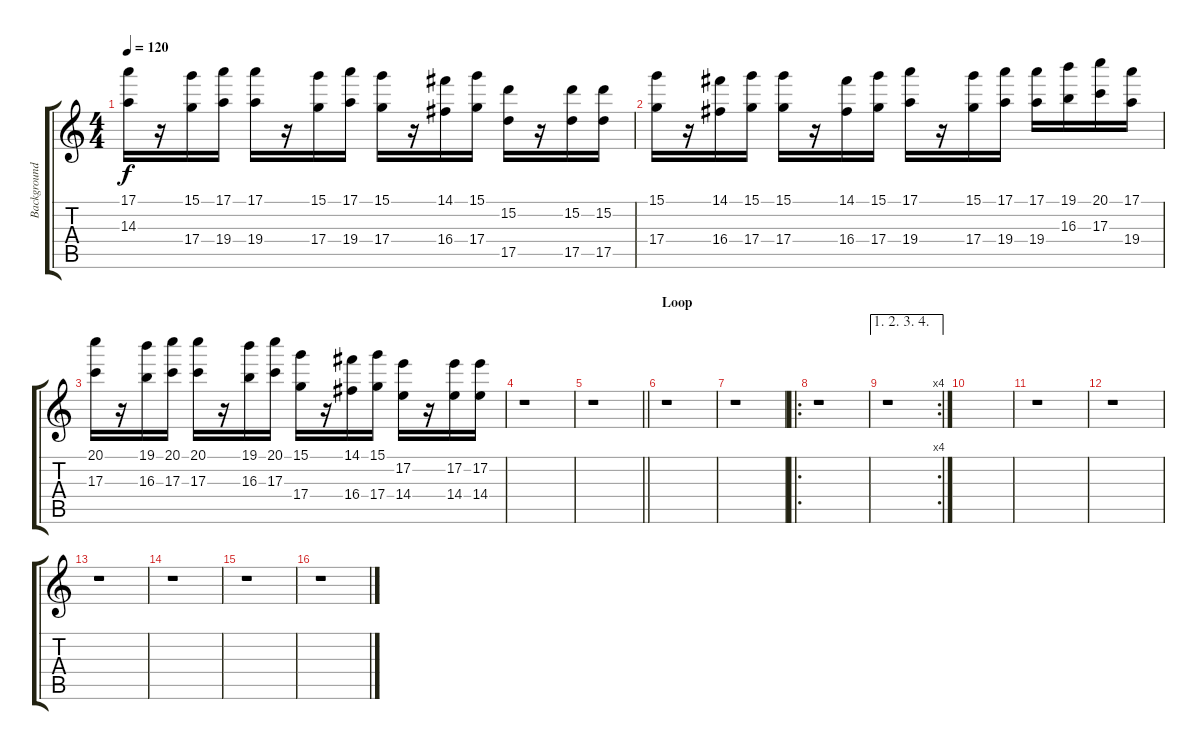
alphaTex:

\track ("Background" "Background") {instrument pad1newage}
\staff {score tabs}
\tuning (E5 B4 G4 D4 A3 E3) {hide}
\ts (4 4)
\tempo 120
\clef g2
\ks c
(17.1 14.3).16{dy f} r.16 (15.1 17.4).16 (17.1 19.4).16 (17.1 19.4).16 r.16 (15.1 17.4).16 (17.1 19.4).16 (15.1 17.4).16 r.16 (14.1 16.4).16 (15.1 17.4).16 (15.2 17.5).16 r.16 (15.2 17.5).16 (15.2 17.5).16 |
(15.1 17.4).16 r.16 (14.1 16.4).16 (15.1 17.4).16 (15.1 17.4).16 r.16 (14.1 16.4).16 (15.1 17.4).16 (17.1 19.4).16 r.16 (15.1 17.4).16 (17.1 19.4).16 (17.1 19.4).16 (19.1 16.3).16 (20.1 17.3).16 (17.1 19.4).16 |
(20.1 17.3).16 r.16 (19.1 16.3).16 (20.1 17.3).16 (20.1 17.3).16 r.16 (19.1 16.3).16 (20.1 17.3).16 (15.1 17.4).16 r.16 (14.1 16.4).16 (15.1 17.4).16 (17.2 14.4).16 r.16 (17.2 14.4).16 (17.2 14.4).16 |
r.1 |
\barLineRight lightlight
r.1 |
\section ("" "Loop")
r.1 |
r.1 |
\ro
r.1 |
\ae (1 2 3 4)
\rc 4
r.1 |
|
r.1 |
r.1 |
r.1 |
r.1 |
r.1 |
r.1
